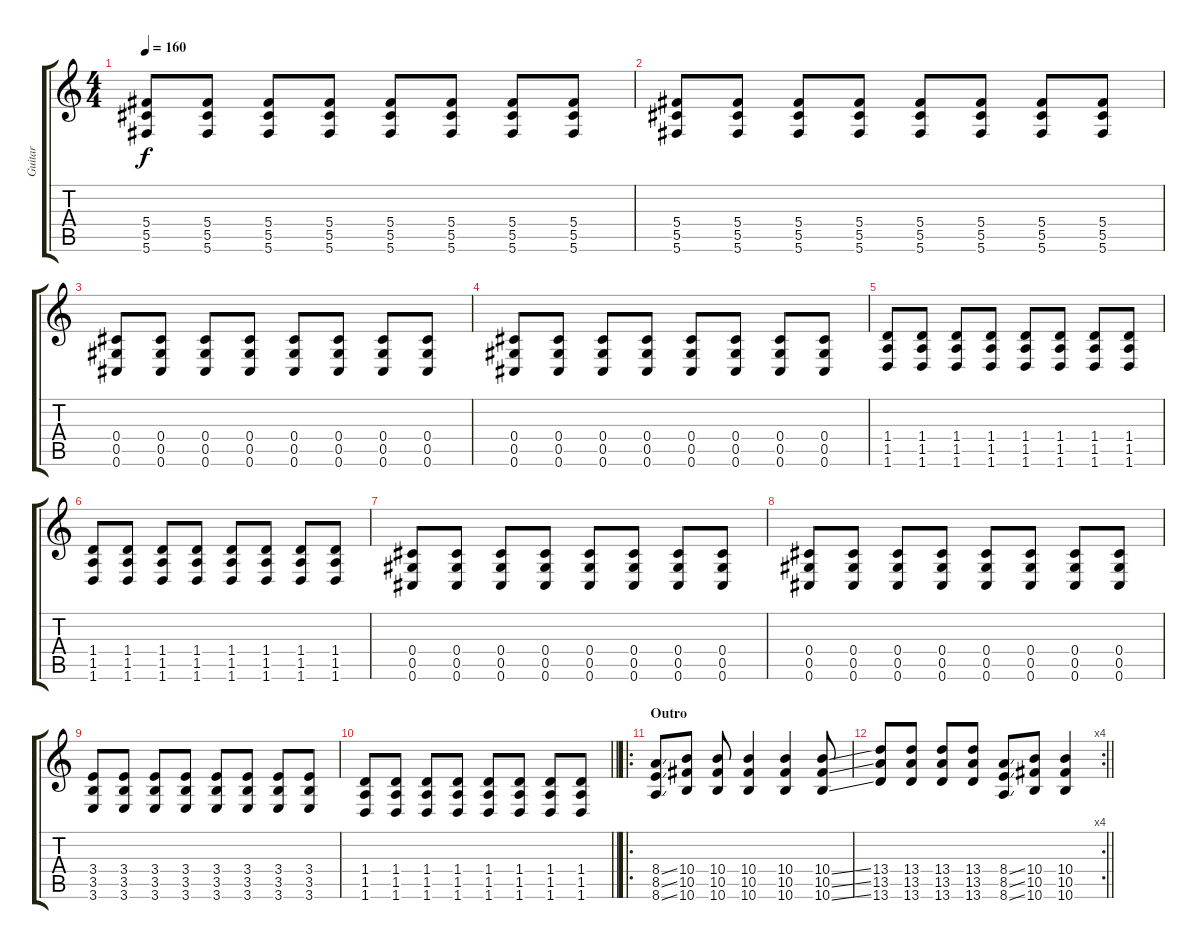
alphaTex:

\track ("Guitar" "Guitar") {instrument overdrivenguitar}
\staff {score tabs}
\tuning (Eb4 Bb3 Gb3 Db3 Ab2 Db2) {hide}
\ts (4 4)
\tempo 160
\clef g2
\ks c
(5.4 5.5 5.6).8{dy f} (5.4 5.5 5.6).8 (5.4 5.5 5.6).8 (5.4 5.5 5.6).8 (5.4 5.5 5.6).8 (5.4 5.5 5.6).8 (5.4 5.5 5.6).8 (5.4 5.5 5.6).8 |
(5.4 5.5 5.6).8 (5.4 5.5 5.6).8 (5.4 5.5 5.6).8 (5.4 5.5 5.6).8 (5.4 5.5 5.6).8 (5.4 5.5 5.6).8 (5.4 5.5 5.6).8 (5.4 5.5 5.6).8 |
(0.4 0.5 0.6).8 (0.4 0.5 0.6).8 (0.4 0.5 0.6).8 (0.4 0.5 0.6).8 (0.4 0.5 0.6).8 (0.4 0.5 0.6).8 (0.4 0.5 0.6).8 (0.4 0.5 0.6).8 |
(0.4 0.5 0.6).8 (0.4 0.5 0.6).8 (0.4 0.5 0.6).8 (0.4 0.5 0.6).8 (0.4 0.5 0.6).8 (0.4 0.5 0.6).8 (0.4 0.5 0.6).8 (0.4 0.5 0.6).8 |
(1.4 1.5 1.6).8 (1.4 1.5 1.6).8 (1.4 1.5 1.6).8 (1.4 1.5 1.6).8 (1.4 1.5 1.6).8 (1.4 1.5 1.6).8 (1.4 1.5 1.6).8 (1.4 1.5 1.6).8 |
(1.4 1.5 1.6).8 (1.4 1.5 1.6).8 (1.4 1.5 1.6).8 (1.4 1.5 1.6).8 (1.4 1.5 1.6).8 (1.4 1.5 1.6).8 (1.4 1.5 1.6).8 (1.4 1.5 1.6).8 |
(0.4 0.5 0.6).8 (0.4 0.5 0.6).8 (0.4 0.5 0.6).8 (0.4 0.5 0.6).8 (0.4 0.5 0.6).8 (0.4 0.5 0.6).8 (0.4 0.5 0.6).8 (0.4 0.5 0.6).8 |
(0.4 0.5 0.6).8 (0.4 0.5 0.6).8 (0.4 0.5 0.6).8 (0.4 0.5 0.6).8 (0.4 0.5 0.6).8 (0.4 0.5 0.6).8 (0.4 0.5 0.6).8 (0.4 0.5 0.6).8 |
(3.4 3.5 3.6).8 (3.4 3.5 3.6).8 (3.4 3.5 3.6).8 (3.4 3.5 3.6).8 (3.4 3.5 3.6).8 (3.4 3.5 3.6).8 (3.4 3.5 3.6).8 (3.4 3.5 3.6).8 |
\barLineRight lightlight
(1.4 1.5 1.6).8 (1.4 1.5 1.6).8 (1.4 1.5 1.6).8 (1.4 1.5 1.6).8 (1.4 1.5 1.6).8 (1.4 1.5 1.6).8 (1.4 1.5 1.6).8 (1.4 1.5 1.6).8 |
\ro
\section ("" "Outro")
(8.4{ss} 8.5{ss} 8.6{ss}).8 (10.4 10.5 10.6).8 (10.4 10.5 10.6).8 (10.4 10.5 10.6).4 (10.4 10.5 10.6).4 (10.4{ss} 10.5{ss} 10.6{ss}).8 |
\rc 4
\barLineRight lightlight
(13.4 13.5 13.6).8 (13.4 13.5 13.6).8 (13.4 13.5 13.6).8 (13.4 13.5 13.6).8 (8.4{ss} 8.5{ss} 8.6{ss}).8 (10.4 10.5 10.6).8 (10.4 10.5 10.6).4
